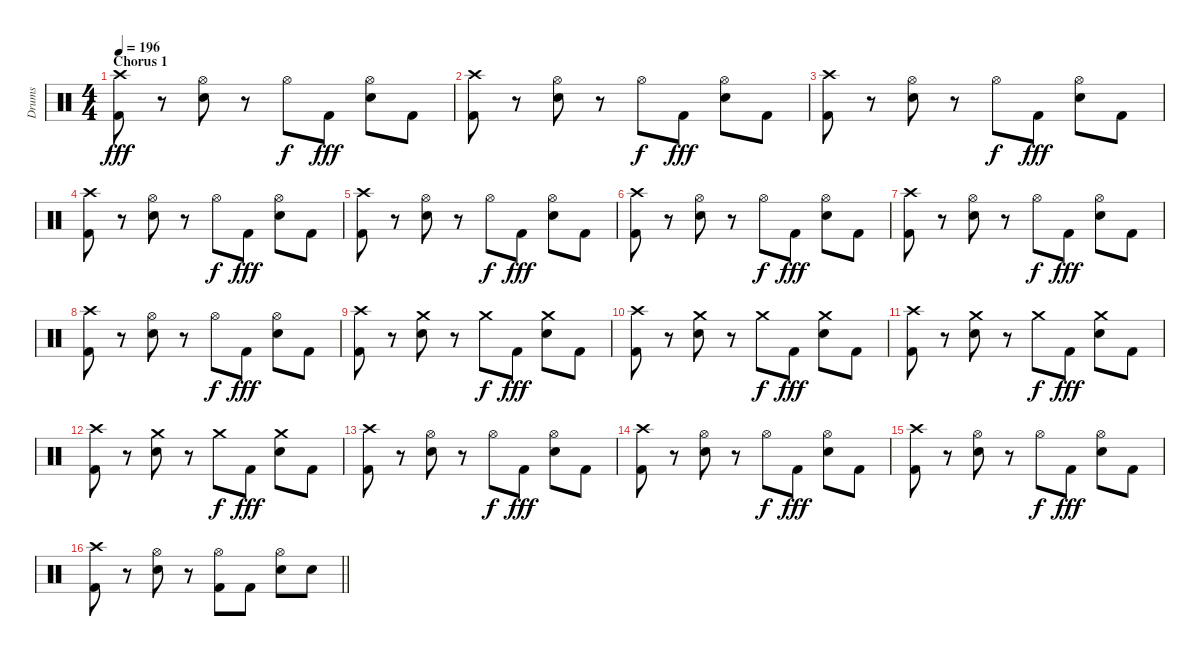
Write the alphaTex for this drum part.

\track ("Drums" "Drums") {instrument percussion}
\staff {score}
\articulation defaults
\ts (4 4)
\section ("" "Chorus 1")
\tempo 196
\clef neutral
\ks c
("Crash high (hit)" "Kick (hit) 2").8{dy fff} r.8 ("Hi-Hat (open)" "Electric Snare (hit)").8 r.8 "Hi-Hat (open)".8{dy f} "Kick (hit) 2".8{dy fff} ("Hi-Hat (open)" "Electric Snare (hit)").8 "Kick (hit) 2".8 |
("Crash high (hit)" "Kick (hit) 2").8 r.8 ("Hi-Hat (open)" "Electric Snare (hit)").8 r.8 "Hi-Hat (open)".8{dy f} "Kick (hit) 2".8{dy fff} ("Hi-Hat (open)" "Electric Snare (hit)").8 "Kick (hit) 2".8 |
("Crash high (hit)" "Kick (hit) 2").8 r.8 ("Hi-Hat (open)" "Electric Snare (hit)").8 r.8 "Hi-Hat (open)".8{dy f} "Kick (hit) 2".8{dy fff} ("Hi-Hat (open)" "Electric Snare (hit)").8 "Kick (hit) 2".8 |
("Crash high (hit)" "Kick (hit) 2").8 r.8 ("Hi-Hat (open)" "Electric Snare (hit)").8 r.8 "Hi-Hat (open)".8{dy f} "Kick (hit) 2".8{dy fff} ("Hi-Hat (open)" "Electric Snare (hit)").8 "Kick (hit) 2".8 |
("Crash high (hit)" "Kick (hit) 2").8 r.8 ("Hi-Hat (open)" "Electric Snare (hit)").8 r.8 "Hi-Hat (open)".8{dy f} "Kick (hit) 2".8{dy fff} ("Hi-Hat (open)" "Electric Snare (hit)").8 "Kick (hit) 2".8 |
("Crash high (hit)" "Kick (hit) 2").8 r.8 ("Hi-Hat (open)" "Electric Snare (hit)").8 r.8 "Hi-Hat (open)".8{dy f} "Kick (hit) 2".8{dy fff} ("Hi-Hat (open)" "Electric Snare (hit)").8 "Kick (hit) 2".8 |
("Crash high (hit)" "Kick (hit) 2").8 r.8 ("Hi-Hat (open)" "Electric Snare (hit)").8 r.8 "Hi-Hat (open)".8{dy f} "Kick (hit) 2".8{dy fff} ("Hi-Hat (open)" "Electric Snare (hit)").8 "Kick (hit) 2".8 |
("Crash high (hit)" "Kick (hit) 2").8 r.8 ("Hi-Hat (open)" "Electric Snare (hit)").8 r.8 "Hi-Hat (open)".8{dy f} "Kick (hit) 2".8{dy fff} ("Hi-Hat (open)" "Electric Snare (hit)").8 "Kick (hit) 2".8 |
("Crash high (hit)" "Kick (hit) 2").8 r.8 ("Crash medium (hit)" "Electric Snare (hit)").8 r.8 "Crash medium (hit)".8{dy f} "Kick (hit) 2".8{dy fff} ("Crash medium (hit)" "Electric Snare (hit)").8 "Kick (hit) 2".8 |
("Crash high (hit)" "Kick (hit) 2").8 r.8 ("Crash medium (hit)" "Electric Snare (hit)").8 r.8 "Crash medium (hit)".8{dy f} "Kick (hit) 2".8{dy fff} ("Crash medium (hit)" "Electric Snare (hit)").8 "Kick (hit) 2".8 |
("Crash high (hit)" "Kick (hit) 2").8 r.8 ("Crash medium (hit)" "Electric Snare (hit)").8 r.8 "Crash medium (hit)".8{dy f} "Kick (hit) 2".8{dy fff} ("Crash medium (hit)" "Electric Snare (hit)").8 "Kick (hit) 2".8 |
("Crash high (hit)" "Kick (hit) 2").8 r.8 ("Crash medium (hit)" "Electric Snare (hit)").8 r.8 "Crash medium (hit)".8{dy f} "Kick (hit) 2".8{dy fff} ("Crash medium (hit)" "Electric Snare (hit)").8 "Kick (hit) 2".8 |
("Crash high (hit)" "Kick (hit) 2").8 r.8 ("Hi-Hat (open)" "Electric Snare (hit)").8 r.8 "Hi-Hat (open)".8{dy f} "Kick (hit) 2".8{dy fff} ("Hi-Hat (open)" "Electric Snare (hit)").8 "Kick (hit) 2".8 |
("Crash high (hit)" "Kick (hit) 2").8 r.8 ("Hi-Hat (open)" "Electric Snare (hit)").8 r.8 "Hi-Hat (open)".8{dy f} "Kick (hit) 2".8{dy fff} ("Hi-Hat (open)" "Electric Snare (hit)").8 "Kick (hit) 2".8 |
("Crash high (hit)" "Kick (hit) 2").8 r.8 ("Hi-Hat (open)" "Electric Snare (hit)").8 r.8 "Hi-Hat (open)".8{dy f} "Kick (hit) 2".8{dy fff} ("Hi-Hat (open)" "Electric Snare (hit)").8 "Kick (hit) 2".8 |
\barLineRight lightlight
("Crash high (hit)" "Kick (hit) 2").8 r.8 ("Hi-Hat (open)" "Electric Snare (hit)").8 r.8 ("Hi-Hat (open)" "Kick (hit) 2").8 "Kick (hit) 2".8 ("Hi-Hat (open)" "Electric Snare (hit)").8 "Electric Snare (hit)".8
